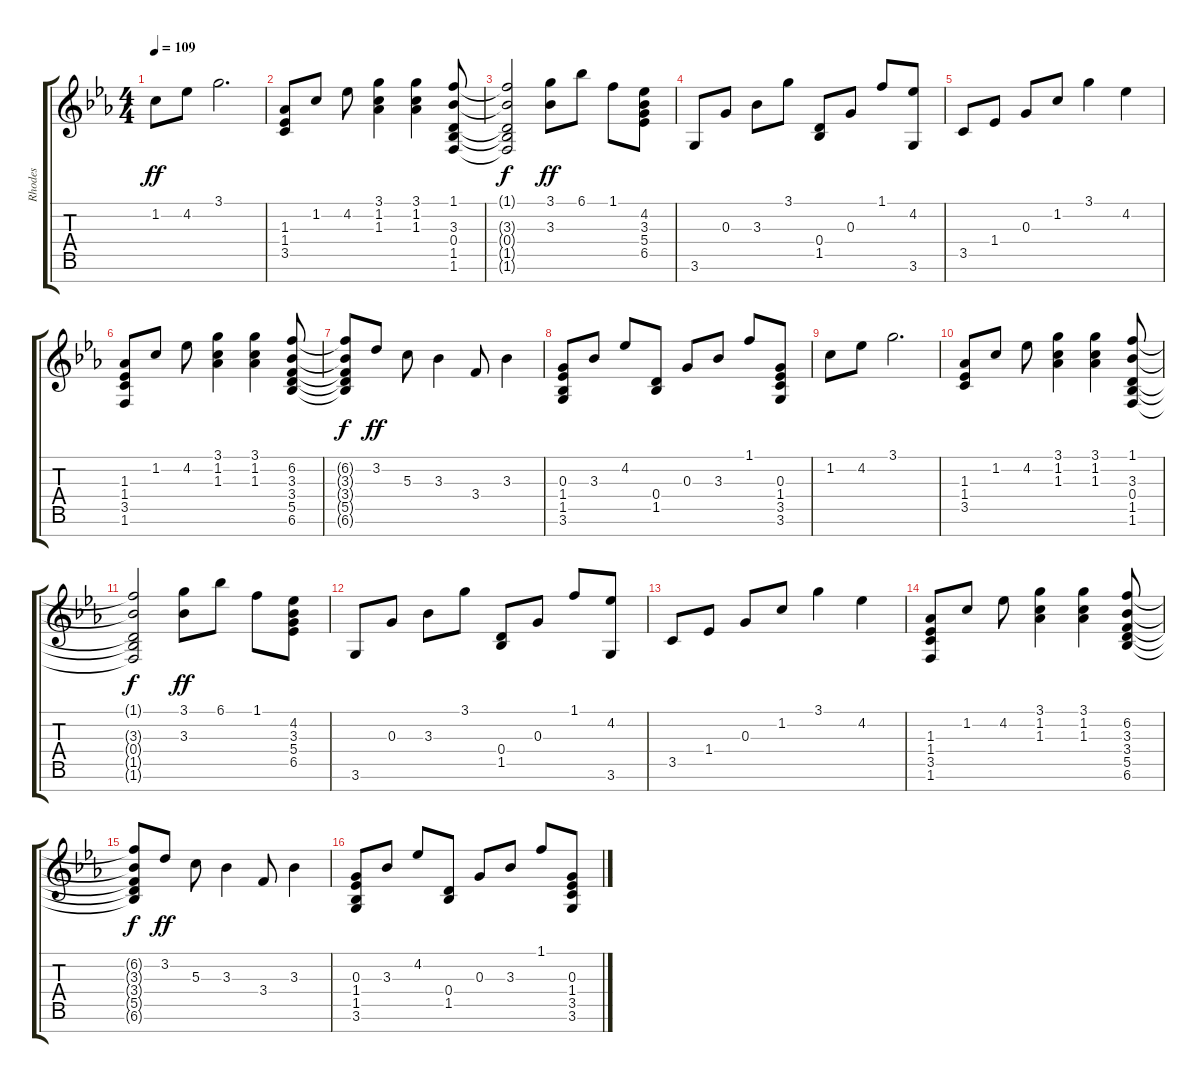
\track ("Rhodes" "Rhodes") {instrument acousticguitarnylon}
\staff {score tabs}
\tuning (E4 B3 G3 D3 A2 E2 B1) {hide}
\ts (4 4)
\tempo 109
\clef g2
\ks eb
1.2.8{dy ff} 4.2.8 3.1.2{d} |
(1.3 1.4 3.5).8 1.2.8 4.2.8 (3.1 1.2 1.3).4 (3.1 1.2 1.3).4 (1.1 3.3 0.4 1.5 1.6).8 |
(1.1{t} 3.3{t} 0.4{t} 1.5{t} 1.6{t}).2{dy f} (3.1 3.3).8{dy ff} 6.1.8 1.1.8 (4.2 3.3 5.4 6.5).8 |
3.6.8 0.3.8 3.3.8 3.1.8 (0.4 1.5).8 0.3.8 1.1.8 (4.2 3.6).8 |
3.5.8 1.4.8 0.3.8 1.2.8 3.1.4 4.2.4 |
(1.3 1.4 3.5 1.6).8 1.2.8 4.2.8 (3.1 1.2 1.3).4 (3.1 1.2 1.3).4 (6.2 3.3 3.4 5.5 6.6).8 |
(6.2{t} 3.3{t} 3.4{t} 5.5{t} 6.6{t}).8{dy f} 3.2.8{dy ff} 5.3.8 3.3.4 3.4.8 3.3.4 |
(0.3 1.4 1.5 3.6).8 3.3.8 4.2.8 (0.4 1.5).8 0.3.8 3.3.8 1.1.8 (0.3 1.4 3.5 3.6).8 |
1.2.8 4.2.8 3.1.2{d} |
(1.3 1.4 3.5).8 1.2.8 4.2.8 (3.1 1.2 1.3).4 (3.1 1.2 1.3).4 (1.1 3.3 0.4 1.5 1.6).8 |
(1.1{t} 3.3{t} 0.4{t} 1.5{t} 1.6{t}).2{dy f} (3.1 3.3).8{dy ff} 6.1.8 1.1.8 (4.2 3.3 5.4 6.5).8 |
3.6.8 0.3.8 3.3.8 3.1.8 (0.4 1.5).8 0.3.8 1.1.8 (4.2 3.6).8 |
3.5.8 1.4.8 0.3.8 1.2.8 3.1.4 4.2.4 |
(1.3 1.4 3.5 1.6).8 1.2.8 4.2.8 (3.1 1.2 1.3).4 (3.1 1.2 1.3).4 (6.2 3.3 3.4 5.5 6.6).8 |
(6.2{t} 3.3{t} 3.4{t} 5.5{t} 6.6{t}).8{dy f} 3.2.8{dy ff} 5.3.8 3.3.4 3.4.8 3.3.4 |
(0.3 1.4 1.5 3.6).8 3.3.8 4.2.8 (0.4 1.5).8 0.3.8 3.3.8 1.1.8 (0.3 1.4 3.5 3.6).8
